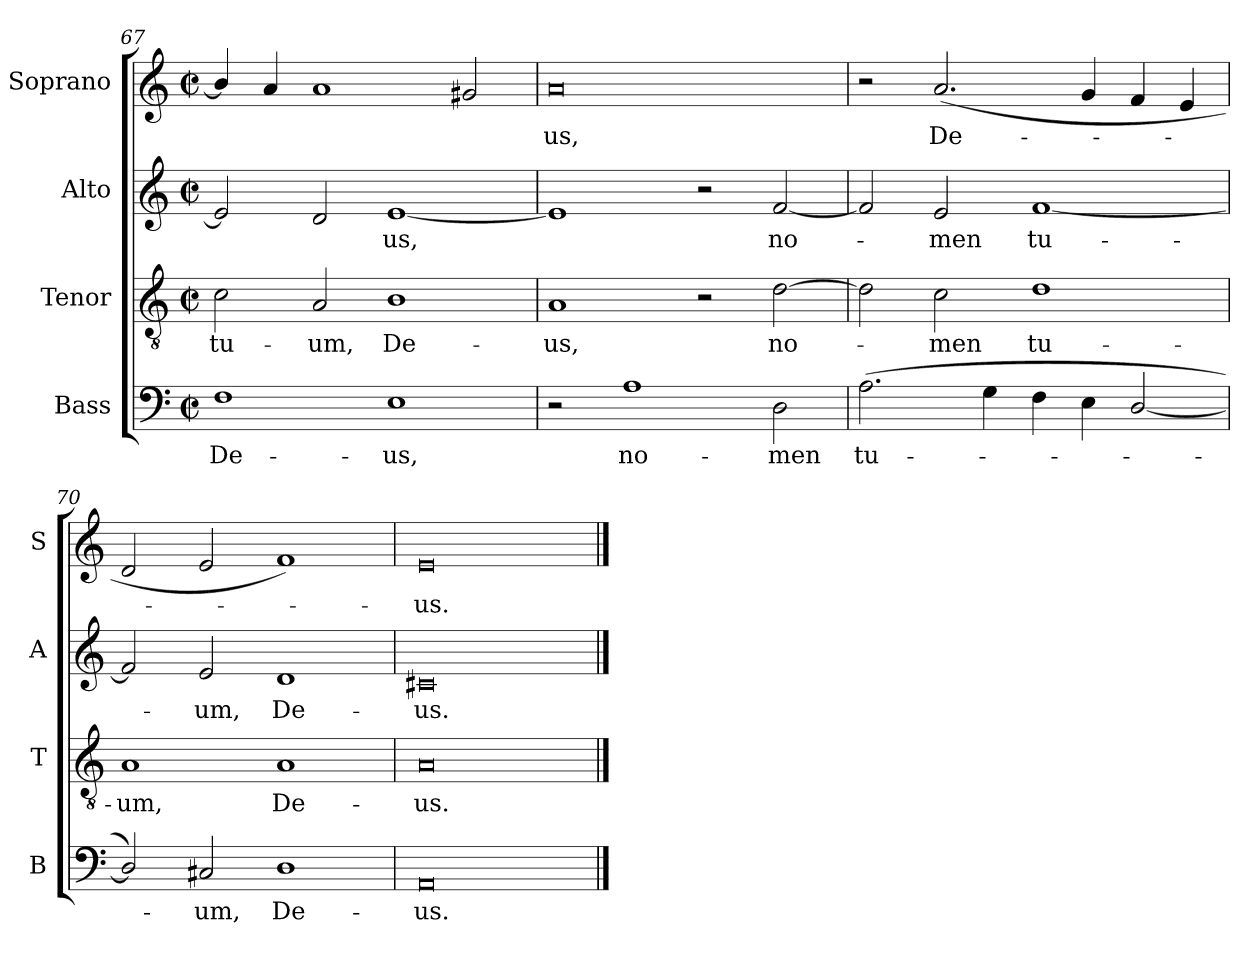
**kern	**text	**kern	**text	**kern	**text	**kern	**text
*part4	*part4	*part3	*part3	*part2	*part2	*part1	*part1
*staff4	*staff4	*staff3	*staff3	*staff2	*staff2	*staff1	*staff1
*I"Bass	*	*I"Tenor	*	*I"Alto	*	*I"Soprano	*
*I'B	*	*I'T	*	*I'A	*	*I'S	*
*clefF4	*	*clefGv2	*	*clefG2	*	*clefG2	*
*k[]	*	*k[]	*	*k[]	*	*k[]	*
*C:	*	*C:	*	*C:	*	*C:	*
*M4/2	*	*M4/2	*	*M4/2	*	*M4/2	*
*met(c|)	*	*met(c|)	*	*met(c|)	*	*met(c|)	*
=67	=67	=67	=67	=67	=67	=67	=67
!	!LO:LY:b	!	!LO:LY:b	!	!	!	!
1F	De-	2c	tu-	2e]	.	4b/]	.
.	.	.	.	.	.	4a	.
!	!	!	!LO:LY:b	!	!	!	!
.	.	2A	-um,	2d	.	1a	.
!	!LO:LY:b	!	!LO:LY:b	!	!LO:LY:b	!	!
1E	-us,	1B	De-	[1e	us,	.	.
.	.	.	.	.	.	2g#X	.
=68	=68	=68	=68	=68	=68	=68	=68
!	!	!	!LO:LY:b	!	!	!	!LO:LY:b
2r	.	1A	-us,	1e]	.	0a	us,
!	!LO:LY:b	!	!	!	!	!	!
1A	no-	.	.	.	.	.	.
.	.	2r	.	2r	.	.	.
!	!LO:LY:b	!	!LO:LY:b	!	!LO:LY:b	!	!
2D	-men	[2d	no-	[2f	no-	.	.
=69	=69	=69	=69	=69	=69	=69	=69
!	!LO:LY:b	!	!	!	!	!	!
(>2.A	tu-	2d]	.	2f]	.	2r	.
!	!	!	!LO:LY:b	!	!LO:LY:b	!	!LO:LY:b
.	.	2c	men	2e	men	(<2.a	De-
4G	.	.	.	.	.	.	.
!	!	!	!LO:LY:b	!	!LO:LY:b	!	!
4F	.	1d	tu-	[1f	tu-	.	.
4E	.	.	.	.	.	4g	.
[2D/	.	.	.	.	.	4f	.
.	.	.	.	.	.	4e	.
=70	=70	=70	=70	=70	=70	=70	=70
!	!	!	!LO:LY:b	!	!	!	!
2D/])	.	1A	-um,	2f]	.	2d	.
!	!LO:LY:b	!	!	!	!LO:LY:b	!	!
2C#X	um,	.	.	2e	um,	2e	.
!	!LO:LY:b	!	!LO:LY:b	!	!LO:LY:b	!	!
1D	De-	1A	De-	1d	De-	1f)	.
=71	=71	=71	=71	=71	=71	=71	=71
!	!LO:LY:b	!	!LO:LY:b	!	!LO:LY:b	!	!LO:LY:b
0AA	-us.	0A	-us.	0c#X	-us.	0e	us.
==	==	==	==	==	==	==	==
*-	*-	*-	*-	*-	*-	*-	*-
